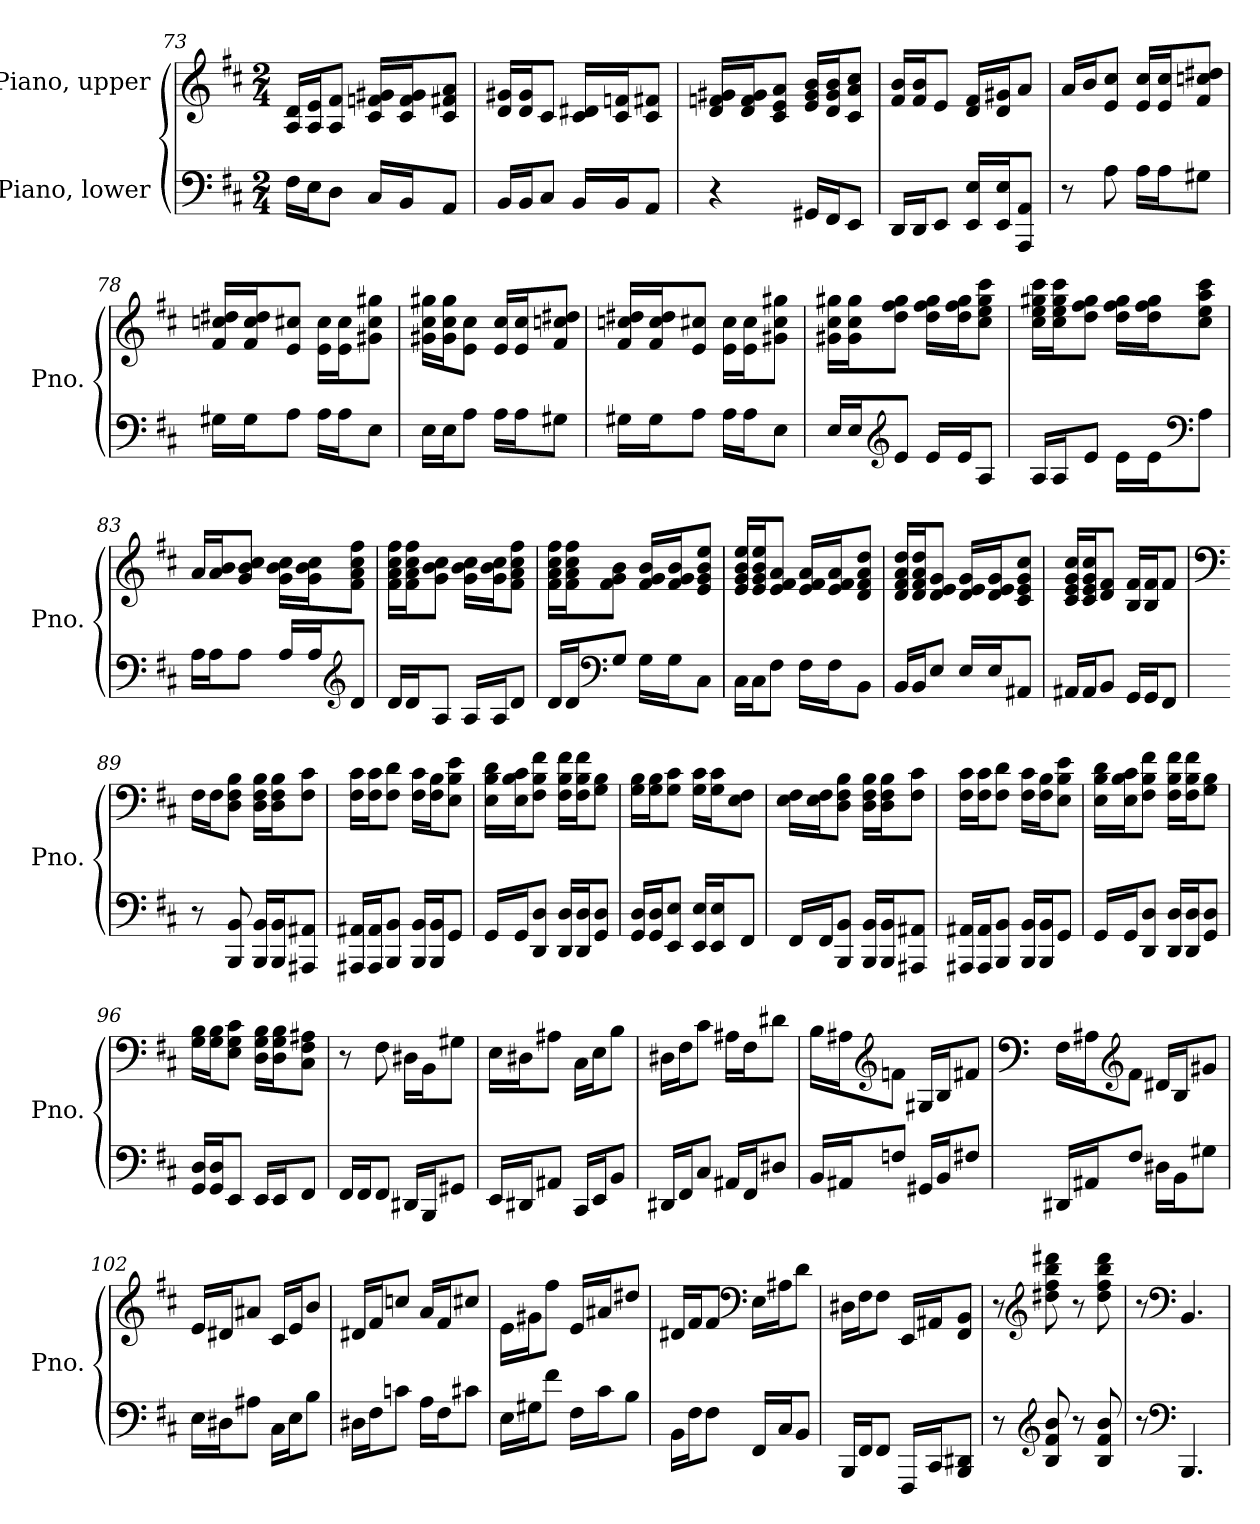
**kern	**kern
*part2	*part1
*staff2	*staff1
*I"Piano, lower	*I"Piano, upper
*I'Pno.	*I'Pno.
*clefF4	*clefG2
*k[f#c#]	*k[f#c#]
*M2/4	*M2/4
=73	=73
16F#\LL	16A/ 16d/LL
16E\J	16A/ 16e/J
8D\J	8A/ 8f#/J
16C#/LL	16c#/ 16fn/ 16g#X/LL
16BB/J	16c#/ 16f/ 16g#/J
8AA/J	8c#/ 8f#X/ 8a/J
=74	=74
16BB/LL	16d/ 16g#X/LL
16BB/J	16d/ 16g#/J
8C#/J	8c#/J
16BB/LL	16c#/ 16d#X/LL
16BB/J	16c#/ 16fn/J
8AA/J	8c#/ 8f#X/J
!!LO:LB:g=z
=75	=75
4r	16d/ 16fn/ 16g#X/LL
.	16d/ 16f/ 16g#/J
.	8c#/ 8e/ 8a/J
16GG#X/LL	16e/ 16g#/ 16b/LL
16FF#/J	16d/ 16g#/ 16b/J
8EE/J	8c#/ 8a/ 8cc#/J
=76	=76
16DD/LL	16f#/ 16b/LL
16DD/J	16f#/ 16b/J
8EE/J	8e/J
16EE/ 16E/LL	16d/ 16f#/LL
16EE/ 16E/J	16d/ 16g#X/J
8AAA/ 8AA/J	8a/J
=77	=77
8r	16a/LL
.	16b/J
8A\	8e/ 8cc#/J
16A\LL	16e/ 16cc#/LL
16A\J	16e/ 16cc#/J
8G#X\J	8f#/ 8ccn/ 8dd#X/J
=78	=78
16G#X\LL	16f#/ 16ccn/ 16dd#X/LL
16G#\J	16f#/ 16cc/ 16dd#/J
8A\J	8e/ 8cc#X/J
16A\LL	16e\ 16cc#\LL
16A\J	16e\ 16cc#\J
8E\J	8g#X\ 8cc#\ 8gg#X\J
!!LO:LB:g=z
=79	=79
16E\LL	16g#X\ 16cc#\ 16gg#X\LL
16E\J	16g#\ 16cc#\ 16gg#\J
8A\J	8e\ 8cc#\J
16A\LL	16e/ 16cc#/LL
16A\J	16e/ 16cc#/J
8G#X\J	8f#/ 8ccn/ 8dd#X/J
=80	=80
16G#X\LL	16f#/ 16ccn/ 16dd#X/LL
16G#\J	16f#/ 16cc/ 16dd#/J
8A\J	8e/ 8cc#X/J
16A\LL	16e\ 16cc#\LL
16A\J	16e\ 16cc#\J
8E\J	8g#X\ 8cc#\ 8gg#X\J
=81	=81
16E/LL	16g#X\ 16cc#\ 16gg#X\LL
16E/J	16g#\ 16cc#\ 16gg#\J
*clefG2	*
8e/J	8dd\ 8ff#\ 8gg#\J
16e/LL	16dd\ 16ff#\ 16gg#\LL
16e/J	16dd\ 16ff#\ 16gg#\J
8A/J	8cc#\ 8ee\ 8gg#\ 8ccc#\J
=82	=82
16A/LL	16cc#\ 16ee\ 16gg#X\ 16ccc#\LL
16A/J	16cc#\ 16ee\ 16gg#\ 16ccc#\J
8e/J	8dd\ 8ff#\ 8gg#\J
16e\LL	16dd\ 16ff#\ 16gg#\LL
16e\J	16dd\ 16ff#\ 16gg#\J
*clefF4	*
8A\J	8cc#\ 8ee\ 8aa\ 8ccc#\J
!!LO:LB:g=z
=83	=83
16A\LL	16a/LL
16A\J	16a/ 16b/J
8A\J	8g/ 8b/ 8cc#/J
16A/LL	16g\ 16b\ 16cc#\LL
16A/J	16g\ 16b\ 16cc#\J
*clefG2	*
8d/J	8f#\ 8a\ 8cc#\ 8ff#\J
=84	=84
16d/LL	16f#\ 16a\ 16cc#\ 16ff#\LL
16d/J	16f#\ 16a\ 16cc#\ 16ff#\J
8A/J	8g\ 8b\ 8cc#\J
16A/LL	16g\ 16b\ 16cc#\LL
16A/J	16g\ 16b\ 16cc#\J
8d/J	8f#\ 8a\ 8cc#\ 8ff#\J
=85	=85
16d/LL	16f#\ 16a\ 16cc#\ 16ff#\LL
16d/J	16f#\ 16a\ 16cc#\ 16ff#\J
*clefF4	*
8G/J	8f#\ 8g\ 8b\J
16G\LL	16f#/ 16g/ 16b/LL
16G\J	16f#/ 16g/ 16b/J
8C#\J	8e/ 8g/ 8b/ 8ee/J
=86	=86
16C#\LL	16e/ 16g/ 16b/ 16ee/LL
16C#\J	16e/ 16g/ 16b/ 16ee/J
8F#\J	8e/ 8f#/ 8a/J
16F#\LL	16e/ 16f#/ 16a/LL
16F#\J	16e/ 16f#/ 16a/J
8BB\J	8d/ 8f#/ 8a/ 8dd/J
!!LO:LB:g=z
=87	=87
16BB/LL	16d/ 16f#/ 16a/ 16dd/LL
16BB/J	16d/ 16f#/ 16a/ 16dd/J
8E/J	8d/ 8e/ 8g/J
16E/LL	16d/ 16e/ 16g/LL
16E/J	16d/ 16e/ 16g/J
8AA#X/J	8c#/ 8e/ 8g/ 8cc#/J
=88	=88
16AA#X/LL	16c#/ 16e/ 16g/ 16cc#/LL
16AA#/J	16c#/ 16e/ 16g/ 16cc#/J
8BB/J	8d/ 8f#/J
16GG/LL	16B/ 16f#/LL
16GG/J	16B/ 16f#/J
8FF#/J	8f#/J
=89	=89
*	*clefF4
8r	16F#\LL
.	16F#\J
8BBB/ 8BB/	8D\ 8F#\ 8B\J
16BBB/ 16BB/LL	16D\ 16F#\ 16B\LL
16BBB/ 16BB/J	16D\ 16F#\ 16B\J
8AAA#X/ 8AA#X/J	8F#\ 8c#\J
=90	=90
16AAA#X/ 16AA#X/LL	16F#\ 16c#\LL
16AAA#/ 16AA#/J	16F#\ 16c#\J
8BBB/ 8BB/J	8F#\ 8d\J
16BBB/ 16BB/LL	16F#\ 16c#\LL
16BBB/ 16BB/J	16F#\ 16B\J
8GG/J	8E\ 8B\ 8e\J
!!LO:LB:g=z
=91	=91
16GG/LL	16E\ 16B\ 16d\LL
16GG/J	16E\ 16B\ 16c#\J
8DD/ 8D/J	8F#\ 8B\ 8f#\J
16DD/ 16D/LL	16F#\ 16B\ 16f#\LL
16DD/ 16D/J	16F#\ 16B\ 16f#\J
8GG/ 8D/J	8G\ 8B\J
=92	=92
16GG/ 16D/LL	16G\ 16B\LL
16GG/ 16D/J	16G\ 16B\J
8EE/ 8E/J	8G\ 8c#\J
16EE/ 16E/LL	16G\ 16c#\LL
16EE/ 16E/J	16G\ 16c#\J
8FF#/J	8E\ 8F#\J
=93	=93
16FF#/LL	16E\ 16F#\LL
16FF#/J	16E\ 16F#\J
8BBB/ 8BB/J	8D\ 8F#\ 8B\J
16BBB/ 16BB/LL	16D\ 16F#\ 16B\LL
16BBB/ 16BB/J	16D\ 16F#\ 16B\J
8AAA#X/ 8AA#X/J	8F#\ 8c#\J
=94	=94
16AAA#X/ 16AA#X/LL	16F#\ 16c#\LL
16AAA#/ 16AA#/J	16F#\ 16c#\J
8BBB/ 8BB/J	8F#\ 8d\J
16BBB/ 16BB/LL	16F#\ 16c#\LL
16BBB/ 16BB/J	16F#\ 16B\J
8GG/J	8E\ 8B\ 8e\J
!!LO:PB:g=z
=95	=95
16GG/LL	16E\ 16B\ 16d\LL
16GG/J	16E\ 16B\ 16c#\J
8DD/ 8D/J	8F#\ 8B\ 8f#\J
16DD/ 16D/LL	16F#\ 16B\ 16f#\LL
16DD/ 16D/J	16F#\ 16B\ 16f#\J
8GG/ 8D/J	8G\ 8B\J
=96	=96
16GG/ 16D/LL	16G\ 16B\LL
16GG/ 16D/J	16G\ 16B\J
8EE/J	8E\ 8G\ 8c#\J
16EE/LL	16D\ 16G\ 16B\LL
16EE/J	16D\ 16G\ 16B\J
8FF#/J	8C#\ 8F#\ 8A#X\J
=97	=97
16FF#/LL	8r
16FF#/J	.
8FF#/J	8F#\
16DD#X/LL	16D#X\LL
16BBB/J	16BB\J
8GG#X/J	8G#X\J
=98	=98
16EE/LL	16E\LL
16DD#X/J	16D#X\J
8AA#X/J	8A#X\J
16CC#/LL	16C#\LL
16EE/J	16E\J
8BB/J	8B\J
!!LO:LB:g=z
=99	=99
16DD#X/LL	16D#X\LL
16FF#/J	16F#\J
8C#/J	8c#\J
16AA#X/LL	16A#X\LL
16FF#/J	16F#\J
8D#X/J	8d#X\J
=100	=100
16BB/LL	16B\LL
16AA#X/J	16A#X\J
*	*clefG2
8Fn/J	8fn\J
16GG#X/LL	16G#X/LL
16BB/J	16B/J
8F#X/J	8f#X/J
=101	=101
*	*clefF4
16DD#X/LL	16F#\LL
16AA#X/J	16A#X\J
*	*clefG2
8F#/J	8f#\J
16D#X\LL	16d#X/LL
16BB\J	16B/J
8G#X\J	8g#X/J
=102	=102
16E\LL	16e/LL
16D#X\J	16d#X/J
8A#X\J	8a#X/J
16C#\LL	16c#/LL
16E\J	16e/J
8B\J	8b/J
!!LO:LB:g=z
=103	=103
16D#X\LL	16d#X/LL
16F#\J	16f#/J
8cn\J	8ccn/J
16A\LL	16a/LL
16F#\J	16f#/J
8c#X\J	8cc#X/J
=104	=104
16E\LL	16e\LL
16G#X\J	16g#X\J
8f#\J	8ff#\J
16F#\LL	16e/LL
16c#\J	16a#X/J
8B\J	8dd#X/J
=105	=105
16BB\LL	16d#X/LL
16F#\J	16f#/J
8F#\J	8f#/J
*	*clefF4
16FF#/LL	16E\LL
16C#/J	16A#X\J
8BB/J	8d#\J
=106	=106
16BBB/LL	16D#X\LL
16FF#/J	16F#\J
8FF#/J	8F#\J
16FFF#/LL	16EE/LL
16CC#/J	16AA#X/J
8BBB/ 8DD#X/J	8FF#/ 8BB/J
!!LO:LB:g=z
=107	=107
8r	8r
*clefG2	*clefG2
8B/ 8f#/ 8b/	8dd#X\ 8ff#\ 8bb\ 8ddd#X\
8r	8r
8B/ 8f#/ 8b/	8dd#\ 8ff#\ 8bb\ 8ddd#\
=108	=108
8r	8r
*clefF4	*clefF4
4.BBB/	4.BB/
=	=
*-	*-
